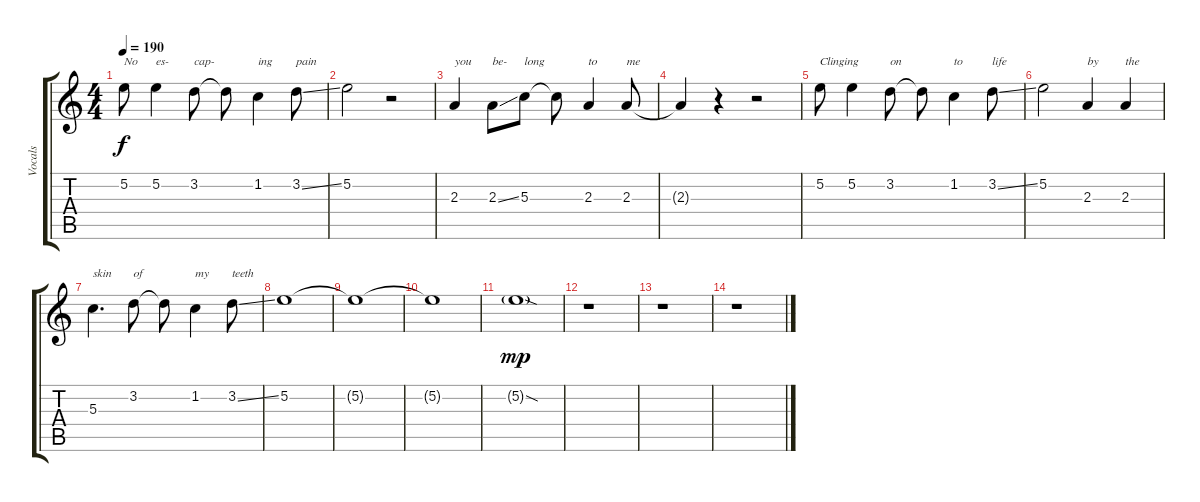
\track ("Vocals" "Vocals") {instrument overdrivenguitar}
\staff {score tabs}
\tuning (E4 B3 G3 D3 A2 E2) {hide}
\ts (4 4)
\tempo 190
\clef g2
\ks c
5.2.8{txt "No" dy f} 5.2.4{txt "es-"} 3.2.8{txt "cap-"} 3.2{t}.8 1.2.4{txt "ing"} 3.2{ss}.8{txt "pain"} |
5.2.2 r.2 |
2.3.4{txt "you"} 2.3{ss}.8{txt "be-"} 5.3.8{txt "long"} 5.3{t}.8 2.3.4{txt "to"} 2.3.8{txt "me"} |
2.3{t}.4 r.4 r.2 |
5.2.8{txt "Clinging"} 5.2.4 3.2.8{txt "on"} 3.2{t}.8 1.2.4{txt "to"} 3.2{ss}.8{txt "life"} |
5.2.2 2.3.4{txt "by"} 2.3.4{txt "the"} |
5.3.4{d txt "skin"} 3.2.8{txt "of"} 3.2{t}.8 1.2.4{txt "my"} 3.2{ss}.8{txt "teeth"} |
5.2.1 |
5.2{t}.1 |
5.2{t}.1 |
5.2{sod g}.1{dy mp} |
r.1 |
r.1 |
r.1
